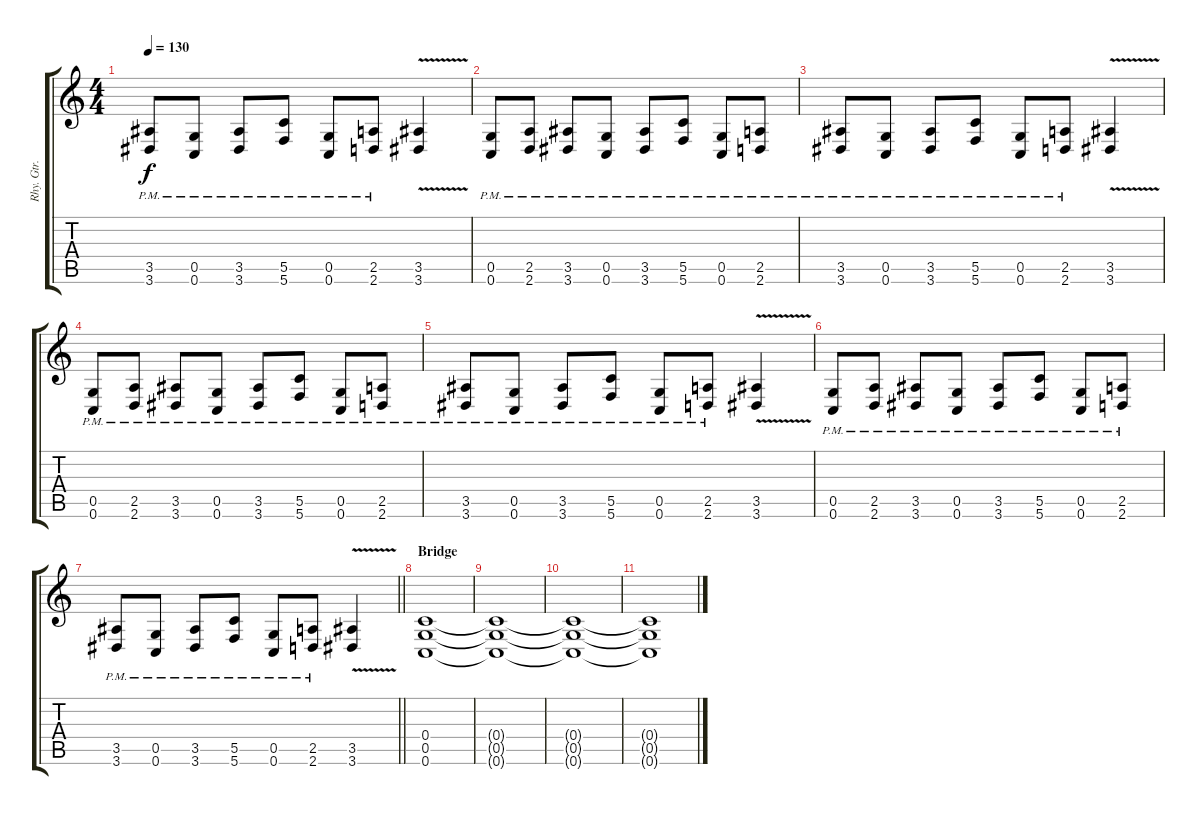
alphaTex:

\track ("Rhy. Gtr. 2" "Rhy. Gtr. ") {instrument distortionguitar}
\staff {score tabs}
\tuning (D4 A3 F3 C3 G2 C2) {hide}
\ts (4 4)
\tempo 130
\clef g2
\ks c
(3.5{pm} 3.6{pm}).8{dy f} (0.5{pm} 0.6{pm}).8 (3.5{pm} 3.6{pm}).8 (5.5{pm} 5.6{pm}).8 (0.5{pm} 0.6{pm}).8 (2.5{pm} 2.6{pm}).8 (3.5{v} 3.6{v}).4 |
(0.5{pm} 0.6{pm}).8 (2.5{pm} 2.6{pm}).8 (3.5{pm} 3.6{pm}).8 (0.5{pm} 0.6{pm}).8 (3.5{pm} 3.6{pm}).8 (5.5{pm} 5.6{pm}).8 (0.5{pm} 0.6{pm}).8 (2.5{pm} 2.6{pm}).8 |
(3.5{pm} 3.6{pm}).8 (0.5{pm} 0.6{pm}).8 (3.5{pm} 3.6{pm}).8 (5.5{pm} 5.6{pm}).8 (0.5{pm} 0.6{pm}).8 (2.5{pm} 2.6{pm}).8 (3.5{v} 3.6{v}).4 |
(0.5{pm} 0.6{pm}).8 (2.5{pm} 2.6{pm}).8 (3.5{pm} 3.6{pm}).8 (0.5{pm} 0.6{pm}).8 (3.5{pm} 3.6{pm}).8 (5.5{pm} 5.6{pm}).8 (0.5{pm} 0.6{pm}).8 (2.5{pm} 2.6{pm}).8 |
(3.5{pm} 3.6{pm}).8 (0.5{pm} 0.6{pm}).8 (3.5{pm} 3.6{pm}).8 (5.5{pm} 5.6{pm}).8 (0.5{pm} 0.6{pm}).8 (2.5{pm} 2.6{pm}).8 (3.5{v} 3.6{v}).4 |
(0.5{pm} 0.6{pm}).8 (2.5{pm} 2.6{pm}).8 (3.5{pm} 3.6{pm}).8 (0.5{pm} 0.6{pm}).8 (3.5{pm} 3.6{pm}).8 (5.5{pm} 5.6{pm}).8 (0.5{pm} 0.6{pm}).8 (2.5{pm} 2.6{pm}).8 |
\barLineRight lightlight
(3.5{pm} 3.6{pm}).8 (0.5{pm} 0.6{pm}).8 (3.5{pm} 3.6{pm}).8 (5.5{pm} 5.6{pm}).8 (0.5{pm} 0.6{pm}).8 (2.5{pm} 2.6{pm}).8 (3.5{v} 3.6{v}).4 |
\section ("" "Bridge")
(0.4 0.5 0.6).1{volume 5} |
(0.4{t} 0.5{t} 0.6{t}).1 |
(0.4{t} 0.5{t} 0.6{t}).1 |
(0.4{t} 0.5{t} 0.6{t}).1
